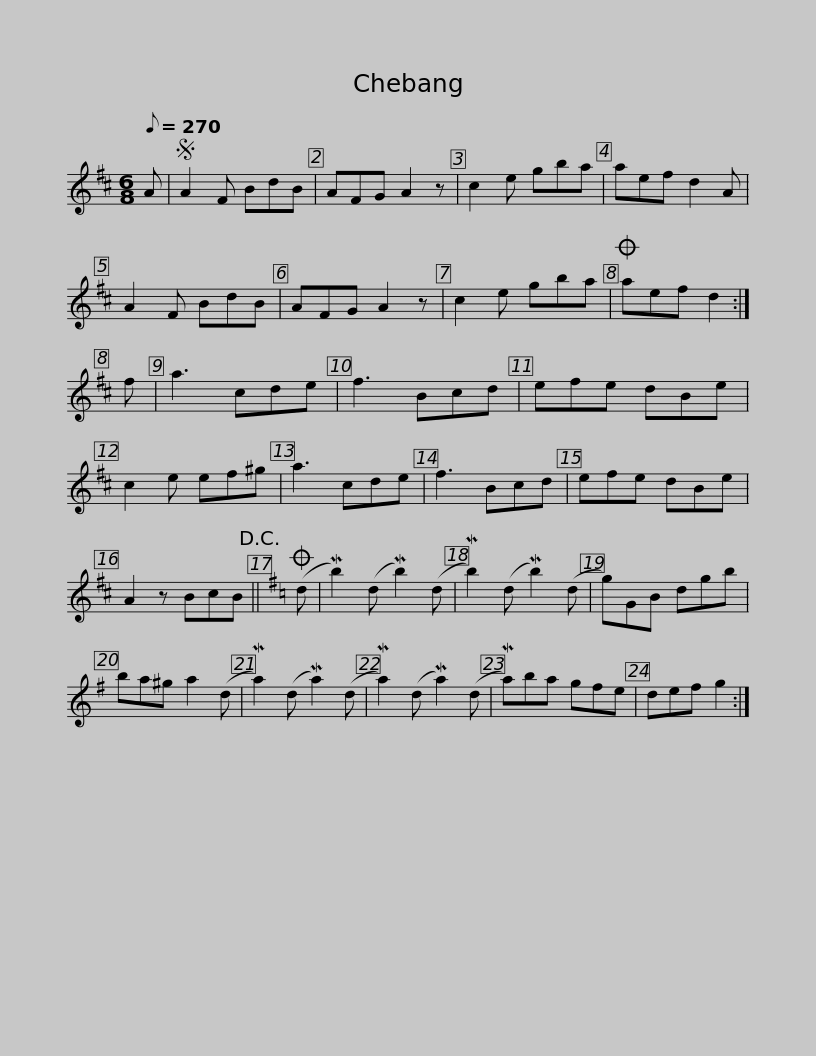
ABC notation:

X:1
L:1/8
Q:1/8=270
M:6/8
I:linebreak $
K:none
V:1 treble transpose="8 "
V:1
[K:D] A |S A2 F BdB | AFG A2 z | c2 e gba | aef d2 A | %5
 A2 F BdB | AFG A2 z | c2 e gba |$O aef d2 :| f | %10
 a3 cde | f3 Bcd | efe dBe | c2 e ef^g | a3 cde | %15
 f3 Bcd | efe dBe |$ A2 z BcB!D.C.! ||[K:G]O (d | Mb2) (d Mb2) (d | %20
 Mb2) (d Mb2) (d | g)GB dgb | ba^g a2 (d | Ma2) (d Ma2) (d | Ma2) (d Ma2) (d | %25
 Ma)ba gfe |$ def g2 :| %27
